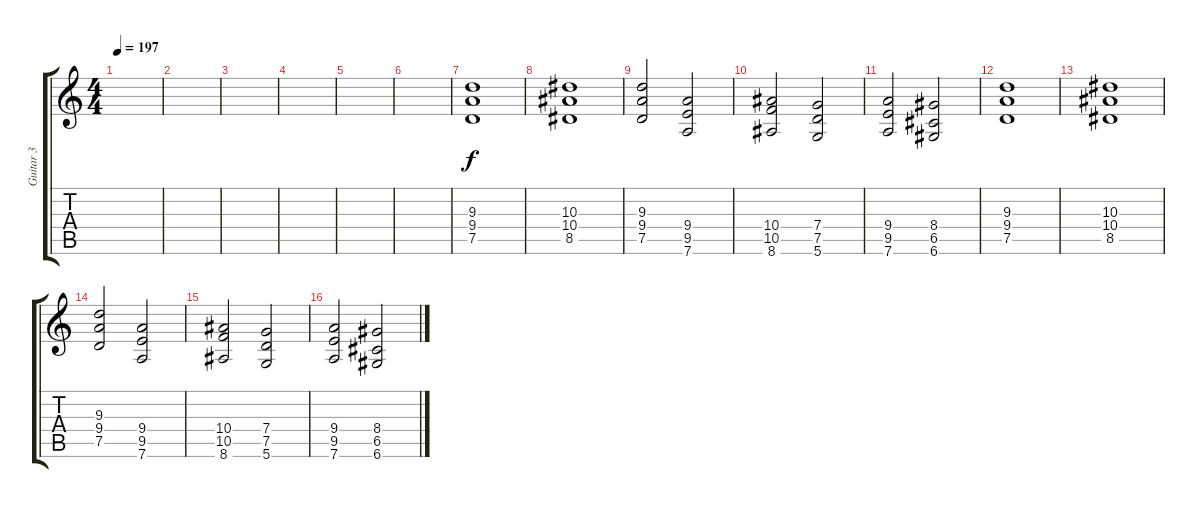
\track ("Guitar 3" "Guitar 3") {instrument distortionguitar}
\staff {score tabs}
\tuning (D4 A3 F3 C3 G2 D2) {hide}
\ts (4 4)
\tempo 197
\clef g2
\ks c
|
|
|
|
|
|
(9.3 9.4 7.5).1{dy f} |
(10.3 10.4 8.5).1 |
(9.3 9.4 7.5).2 (9.4 9.5 7.6).2 |
(10.4 10.5 8.6).2 (7.4 7.5 5.6).2 |
(9.4 9.5 7.6).2 (8.4 6.5 6.6).2 |
(9.3 9.4 7.5).1 |
(10.3 10.4 8.5).1 |
(9.3 9.4 7.5).2 (9.4 9.5 7.6).2 |
(10.4 10.5 8.6).2 (7.4 7.5 5.6).2 |
(9.4 9.5 7.6).2 (8.4 6.5 6.6).2
